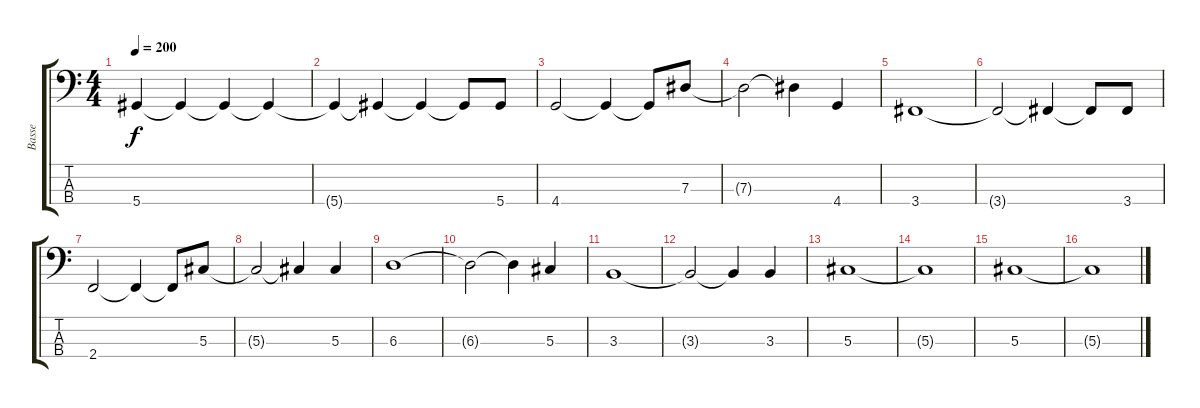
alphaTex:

\track ("Basse" "Basse") {instrument slapbass2}
\staff {score tabs}
\tuning (Gb2 Db2 Ab1 Eb1) {hide}
\ts (4 4)
\tempo 200
\clef f4
\ks c
5.4.4{dy f} 5.4{t}.4 5.4{t}.4 5.4{t}.4 |
5.4{t}.4 5.4{t}.4 5.4{t}.4 5.4{t}.8 5.4.8 |
4.4.2 4.4{t}.4 4.4{t}.8 7.3.8 |
7.3{t}.2 7.3{t}.4 4.4.4 |
3.4.1 |
3.4{t}.2 3.4{t}.4 3.4{t}.8 3.4.8 |
2.4.2 2.4{t}.4 2.4{t}.8 5.3.8 |
5.3{t}.2 5.3{t}.4 5.3.4 |
6.3.1 |
6.3{t}.2 6.3{t}.4 5.3.4 |
3.3.1 |
3.3{t}.2 3.3{t}.4 3.3.4 |
5.3.1 |
5.3{t}.1 |
5.3.1 |
5.3{t}.1
